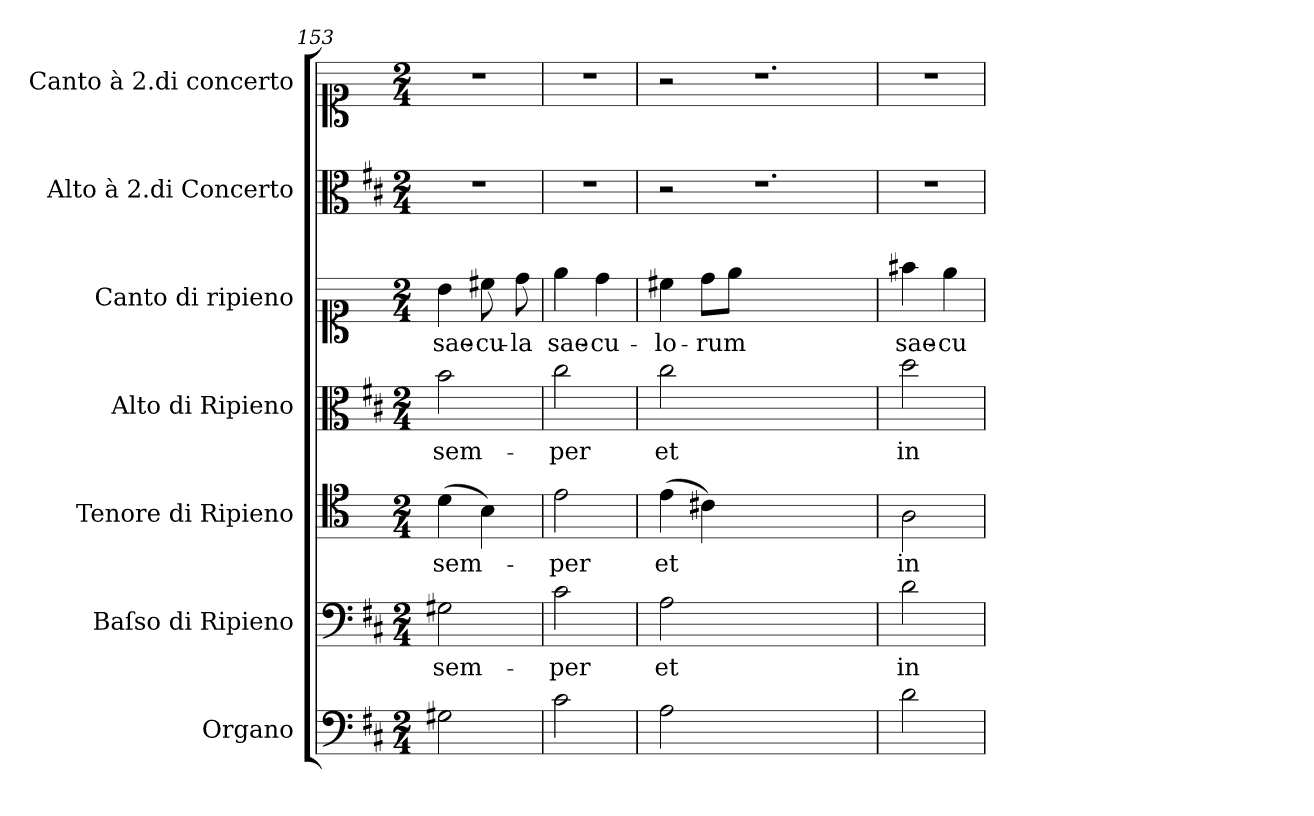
**kern	**kern	**text	**kern	**text	**kern	**text	**kern	**text	**kern	**kern
*part7	*part6	*part6	*part5	*part5	*part4	*part4	*part3	*part3	*part2	*part1
*staff7	*staff6	*staff6	*staff5	*staff5	*staff4	*staff4	*staff3	*staff3	*staff2	*staff1
*I"Organo	*I"Baſso di Ripieno	*	*I"Tenore di Ripieno	*	*I"Alto di Ripieno	*	*I"Canto di ripieno	*	*I"Alto à 2.di Concerto	*I"Canto à 2.di concerto
*I'org	*I'B rip	*	*I'T rip	*	*I'A rip	*	*	*	*I'A conc	*
*clefF4	*clefF4	*	*clefC4	*	*clefC3	*	*clefC1	*	*clefC3	*clefC1
*k[f#c#]	*k[f#c#]	*	*k[]	*	*k[f#c#]	*	*k[]	*	*k[f#c#]	*k[]
*M2/4	*M2/4	*	*M2/4	*	*M2/4	*	*M2/4	*	*M2/4	*M2/4
=153	=153	=153	=153	=153	=153	=153	=153	=153	=153	=153
2G#X\	2G#X\	sem-	(4d\	sem-	2b\	sem-	4b\	sae-	2r	2r
.	.	.	4B\)	.	.	.	8cc#\	-cu-	.	.
.	.	.	.	.	.	.	8dd\	-la	.	.
=154	=154	=154	=154	=154	=154	=154	=154	=154	=154	=154
2c#\	2c#\	-per	2e\	-per	2cc#\	-per	4ee\	sae-	2re	2rb
.	.	.	.	.	.	.	4dd\	-cu-	.	.
=155	=155	=155	=155	=155	=155	=155	=155	=155	=155	=155
2A\	2A\	et	(4e\	et	2cc#\	et	4cc#\	-lo-	2r	2r
.	.	.	4c#\)	.	.	.	8dd\L	-rum	.	.
.	.	.	.	.	.	.	8ee\J	.	.	.
1.ryy	1.ryy	.	1.ryy	.	1.ryy	.	1.ryy	.	1.re	1.rb
=156	=156	=156	=156	=156	=156	=156	=156	=156	=156	=156
2d\	2d\	in	2A\	in	2dd\	in	4ff#\	sae-	2r	2r
.	.	.	.	.	.	.	4ee\	-cu-	.	.
=	=	=	=	=	=	=	=	=	=	=
*-	*-	*-	*-	*-	*-	*-	*-	*-	*-	*-
